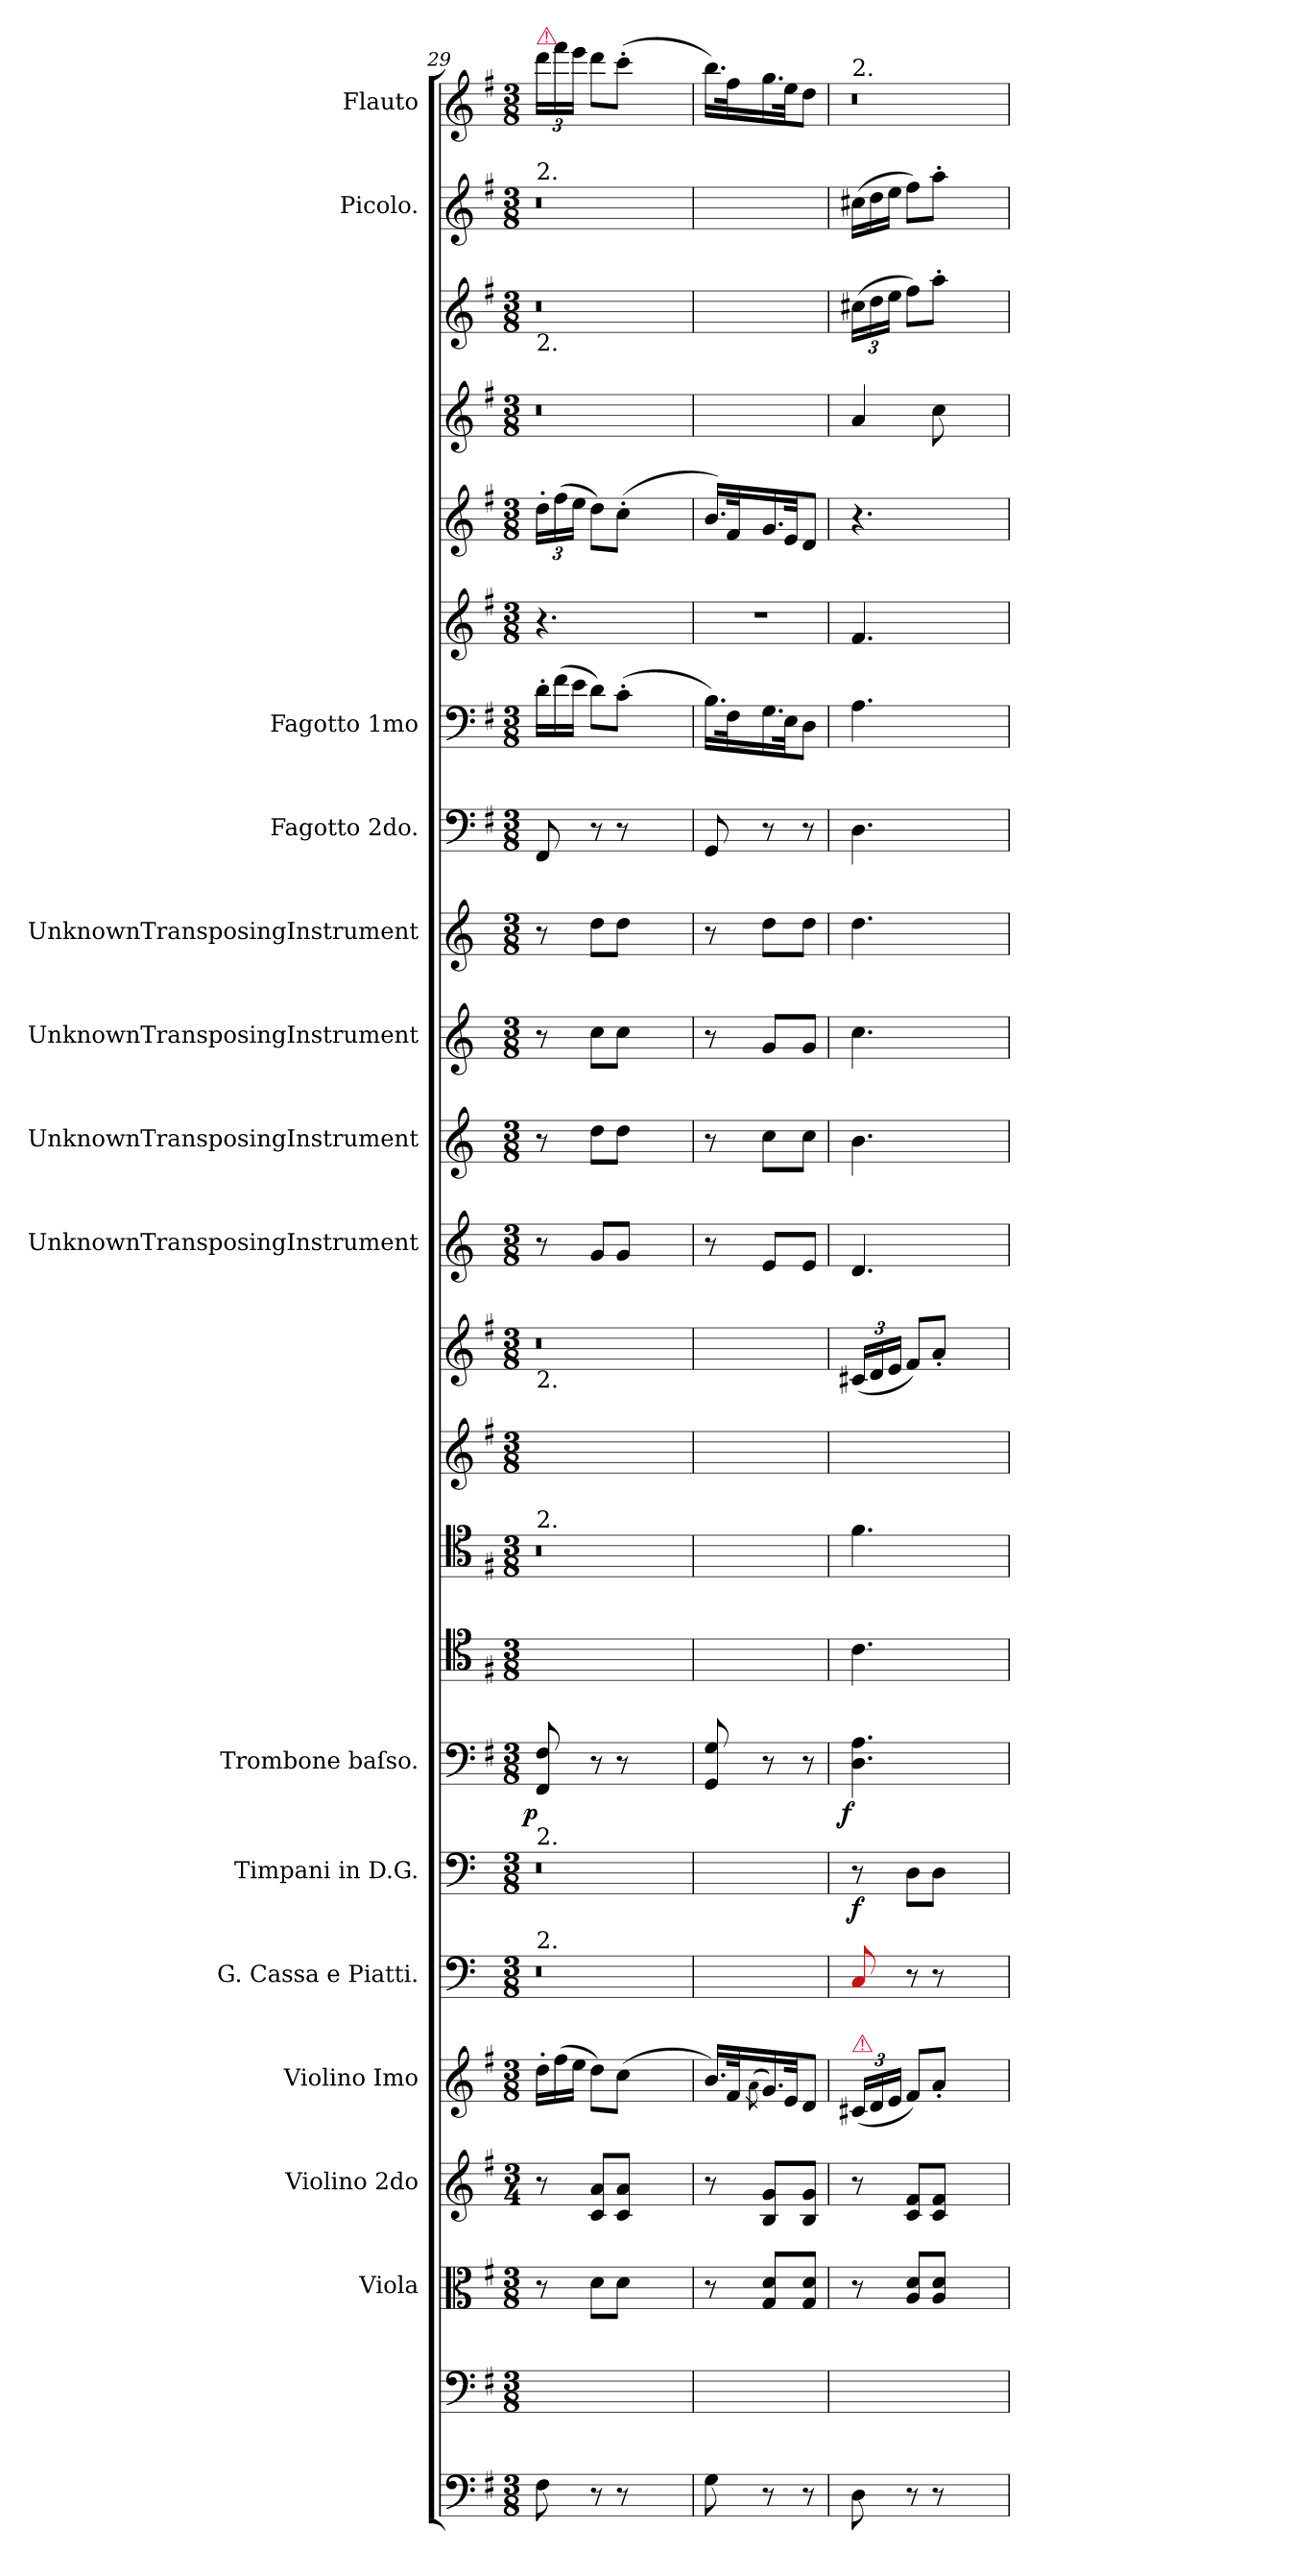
**kern	**kern	**kern	**kern	**kern	**kern	**kern	**dynam	**kern	**dynam	**kern	**kern	**kern	**kern	**kern	**kern	**kern	**kern	**kern	**kern	**kern	**kern	**kern	**kern	**kern	**kern
*part24	*part23	*part22	*part21	*part20	*part19	*part18	*part18	*part17	*part17	*part16	*part15	*part14	*part13	*part12	*part11	*part10	*part9	*part8	*part7	*part6	*part5	*part4	*part3	*part2	*part1
*staff24	*staff23	*staff22	*staff21	*staff20	*staff19	*staff18	*staff18	*staff17	*staff17	*staff16	*staff15	*staff14	*staff13	*staff12	*staff11	*staff10	*staff9	*staff8	*staff7	*staff6	*staff5	*staff4	*staff3	*staff2	*staff1
*	*	*I"Viola	*I"Violino 2do	*I"Violino Imo	*I"G. Cassa e Piatti.	*I"Timpani in D.G.	*	*I"Trombone baſso.	*	*	*	*	*	*I"UnknownTransposingInstrument	*I"UnknownTransposingInstrument	*I"UnknownTransposingInstrument	*I"UnknownTransposingInstrument	*I"Fagotto 2do.	*I"Fagotto 1mo	*	*	*	*	*I"Picolo.	*I"Flauto
*	*	*I'vla	*I'vl 2	*I'vl 1	*	*I'timp	*	*	*	*	*	*	*	*	*	*	*	*I'fag 2	*I'fag 1	*	*	*	*	*	*I'fl
*clefF4	*clefF4	*clefC3	*clefG2	*clefG2	*clefF4	*clefF4	*	*clefF4	*	*clefC4	*clefC4	*clefG2	*clefG2	*clefG2	*clefG2	*clefG2	*clefG2	*clefF4	*clefF4	*clefG2	*clefG2	*clefG2	*clefG2	*clefG2	*clefG2
*	*	*	*	*	*	*	*	*	*	*	*	*	*	*ITrd3c5	*ITrd3c5	*	*	*	*	*	*	*	*	*	*
*k[f#]	*k[f#]	*k[f#]	*k[f#]	*k[f#]	*k[]	*k[]	*	*k[f#]	*	*k[f#]	*k[f#]	*k[f#]	*k[f#]	*k[f#]	*k[f#]	*k[]	*k[]	*k[f#]	*k[f#]	*k[f#]	*k[f#]	*k[f#]	*k[f#]	*k[f#]	*k[f#]
*M3/8	*M3/8	*M3/8	*M3/4	*M3/8	*M3/8	*M3/8	*	*M3/8	*	*M3/8	*M3/8	*M3/8	*M3/8	*M3/8	*M3/8	*M3/8	*M3/8	*M3/8	*M3/8	*M3/8	*M3/8	*M3/8	*M3/8	*M3/8	*M3/8
*	*	*	*	*Xtuplet	*	*	*	*	*	*	*	*	*	*	*	*	*	*	*	*	*	*	*	*	*
=29	=29	=29	=29	=29	=29	=29	=29	=29	=29	=29	=29	=29	=29	=29	=29	=29	=29	=29	=29	=29	=29	=29	=29	=29	=29
!	!	!	!	!	!LO:N:vis=0	!LO:N:vis=0	!	!	!	!LO:N:vis=0	!LO:N:vis=0	!LO:N:vis=0	!LO:N:vis=0	!	!	!	!	!	!	!	!	!	!	!	!
*	*	*	*	*	*	*	*	*	*	*	*	*	*	*	*	*	*	*	*Xtuplet	*	*	*	*	*	*
!	!	!	!	!	!	!	!	!	!	!	!	!	!	!	!	!	!	!	!	!	!	!	!	!	!LO:TX:a:color=crimson:t=⚠
!	!	!	!	!	!	!	!	!	!	!	!	!	!	!	!	!	!	!	!	!	!	!	!	!LO:TX:a:t=2.	!
!	!	!	!	!	!	!	!	!	!	!	!	!	!	!	!	!	!	!	!	!	!	!	!LO:TX:b:t=2.	!	!
!	!	!	!	!	!	!	!	!	!	!	!	!	!LO:TX:b:t=2.	!	!	!	!	!	!	!	!	!	!	!	!
!	!	!	!	!	!	!	!	!	!	!	!LO:TX:a:t=2.	!	!	!	!	!	!	!	!	!	!	!	!	!	!
!	!	!	!	!	!	!LO:TX:a:t=2.	!	!	!	!	!	!	!	!	!	!	!	!	!	!	!	!	!	!	!
!	!	!	!	!	!LO:TX:a:t=2.	!	!	!	!	!	!	!	!	!	!	!	!	!	!	!	!	!	!	!	!
!	!	!	!	!	!	!	!	!	!LO:DY:rj	!	!	!	!	!	!	!	!	!	!	!	!	!LO:N:vis=0	!LO:N:vis=0	!LO:N:vis=0	!
8F#\	8F#\yy	8r	8r	24dd'\LL	2.r	2.r	.	8FF#/ 8F#/	p	2.ryy	2.r	2.ryy	2.r	8r	8r	8r	8r	8FF#/	24d'\LL	4.r	24dd'\LL	2.r	2.r	2.r	24ddd\LL
.	.	.	.	(24ff#\	.	.	.	.	.	.	.	.	.	.	.	.	.	.	(24f#\	.	(24ff#\	.	.	.	24fff#\
.	.	.	.	24ee\JJ	.	.	.	.	.	.	.	.	.	.	.	.	.	.	24e\JJ	.	24ee\JJ	.	.	.	24eee\JJ
8r	8ryy	8d\L	8c/ 8a/L	8dd\L)	.	.	.	8r	.	.	.	.	.	8d/L	8a\L	8cc\L	8dd\L	8r	8d\L)	.	8dd\L)	.	.	.	8ddd\L
8r	8ryy	8d\J	8c/ 8a/J	(8cc\J	.	.	.	8r	.	.	.	.	.	8d/J	8a\J	8cc\J	8dd\J	8r	(8c'\J	.	(8cc'\J	.	.	.	(8ccc'\J
4.ryy	4.ryy	4.ryy	4.ryy	4.ryy	.	.	.	4.ryy	.	.	.	.	.	4.ryy	4.ryy	4.ryy	4.ryy	4.ryy	4.ryy	4.ryy	4.ryy	.	.	.	4.ryy
=30	=30	=30	=30	=30	=30	=30	=30	=30	=30	=30	=30	=30	=30	=30	=30	=30	=30	=30	=30	=30	=30	=30	=30	=30	=30
8G\	8G\yy	8r	8r	16.b/LL)	4.ryy	4.ryy	.	8GG/ 8G/	.	4.ryy	4.ryy	4.ryy	4.ryy	8r	8r	8r	8r	8GG/	16.B\LL)	4.r	16.b/LL)	4.ryy	4.ryy	4.ryy	16.bb\LL)
.	.	.	.	32f#/K	.	.	.	.	.	.	.	.	.	.	.	.	.	.	32F#\K	.	32f#/K	.	.	.	32ff#\K
.	.	.	.	(>8qa\	.	.	.	.	.	.	.	.	.	.	.	.	.	.	.	.	.	.	.	.	.
8r	8ryy	8G/ 8d/L	8B/ 8g/L	16.g/)	.	.	.	8r	.	.	.	.	.	8B/L	8g\L	8g/L	8dd\L	8r	16.G\	.	16.g/	.	.	.	16.gg\
.	.	.	.	32e/JK	.	.	.	.	.	.	.	.	.	.	.	.	.	.	32E\JK	.	32e/JK	.	.	.	32ee\JK
8r	8ryy	8G/ 8d/J	8B/ 8g/J	8d/J	.	.	.	8r	.	.	.	.	.	8B/J	8g\J	8g/J	8dd\J	8r	8D\J	.	8d/J	.	.	.	8dd\J
=31	=31	=31	=31	=31	=31	=31	=31	=31	=31	=31	=31	=31	=31	=31	=31	=31	=31	=31	=31	=31	=31	=31	=31	=31	=31
*	*	*	*	*tuplet	*	*	*	*	*	*	*	*	*	*	*	*	*	*	*	*	*	*	*	*Xtuplet	*
!	!	!	!	!	!	!	!	!	!	!	!	!	!	!	!	!	!	!	!	!	!	!	!	!	!LO:TX:a:t=2.
!	!	!	!	!LO:TX:a:color=crimson:t=⚠	!	!	!	!	!	!	!	!	!	!	!	!	!	!	!	!	!	!	!	!	!
!	!	!	!	!	!	!	!	!	!LO:DY:rj	!	!	!	!	!	!	!	!	!	!	!	!	!	!	!	!LO:N:vis=0
8D\	8D\yy	8r	8r	(24c#X/LL	8Ra/	8r	f	4.D\ 4.A\	f	4.c\	4.f#\	(24c#X/LLyy	(24c#X/LL	4.A/	4.f#\	4.cc\	4.dd\	4.D\	4.A\	4.f#/	4.r	4a/	(24cc#X\LL	(24cc#X\LL	2.r
.	.	.	.	24d/	.	.	.	.	.	.	.	24d/yy	24d/	.	.	.	.	.	.	.	.	.	24dd\	24dd\	.
.	.	.	.	24e/JJ	.	.	.	.	.	.	.	24e/JJyy	24e/JJ	.	.	.	.	.	.	.	.	.	24ee\JJ	24ee\JJ	.
8r	8ryy	8A/ 8d/L	8c/ 8f#/L	8f#/L)	8r	8D\L	.	.	.	.	.	8f#/Lyy)	8f#/L)	.	.	.	.	.	.	.	.	.	8ff#\L)	8ff#\L)	.
8r	8ryy	8A/ 8d/J	8c/ 8f#/J	8a'/J	8r	8D\J	.	.	.	.	.	8a'/Jyy	8a'/J	.	.	.	.	.	.	.	.	8cc\	8aa'\J	8aa'\J	.
4.ryy	4.ryy	4.ryy	4.ryy	4.ryy	4.ryy	4.ryy	.	4.ryy	.	4.ryy	4.ryy	4.ryy	4.ryy	4.ryy	4.ryy	4.ryy	4.ryy	4.ryy	4.ryy	4.ryy	4.ryy	4.ryy	4.ryy	4.ryy	.
=	=	=	=	=	=	=	=	=	=	=	=	=	=	=	=	=	=	=	=	=	=	=	=	=	=
*-	*-	*-	*-	*-	*-	*-	*-	*-	*-	*-	*-	*-	*-	*-	*-	*-	*-	*-	*-	*-	*-	*-	*-	*-	*-
